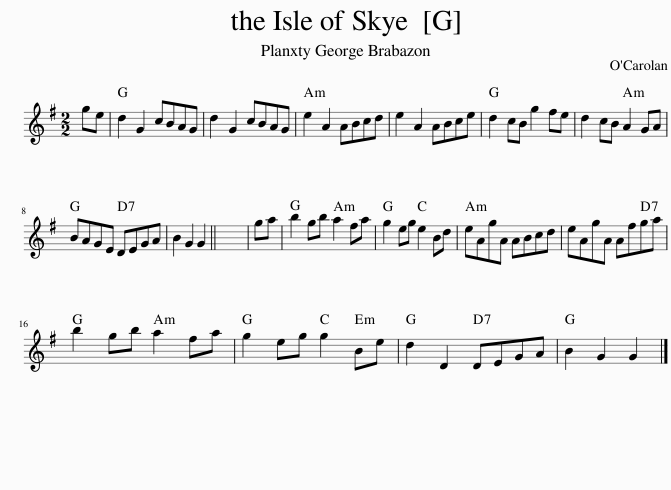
X:1
L:1/8
M:2/2
I:linebreak $
K:G
V:1 treble
V:1
 ge | d2 G2 cBAG | d2 G2 cBAG | e2 A2 ABcd | e2 A2 ABce | %5
 d2 cB g2 fe | d2 cB A2 GA |$ BAGE DEGA | B2 G2 G2 || x8 | %10
 ga | b2 gb a2 fa | g2 eg e2 Bd | eAgA ABcd | eAgA Afga |$ %15
 b2 gb a2 fa | g2 eg g2 Be | d2 D2 DEGA | B2 G2 G2 |] %19
